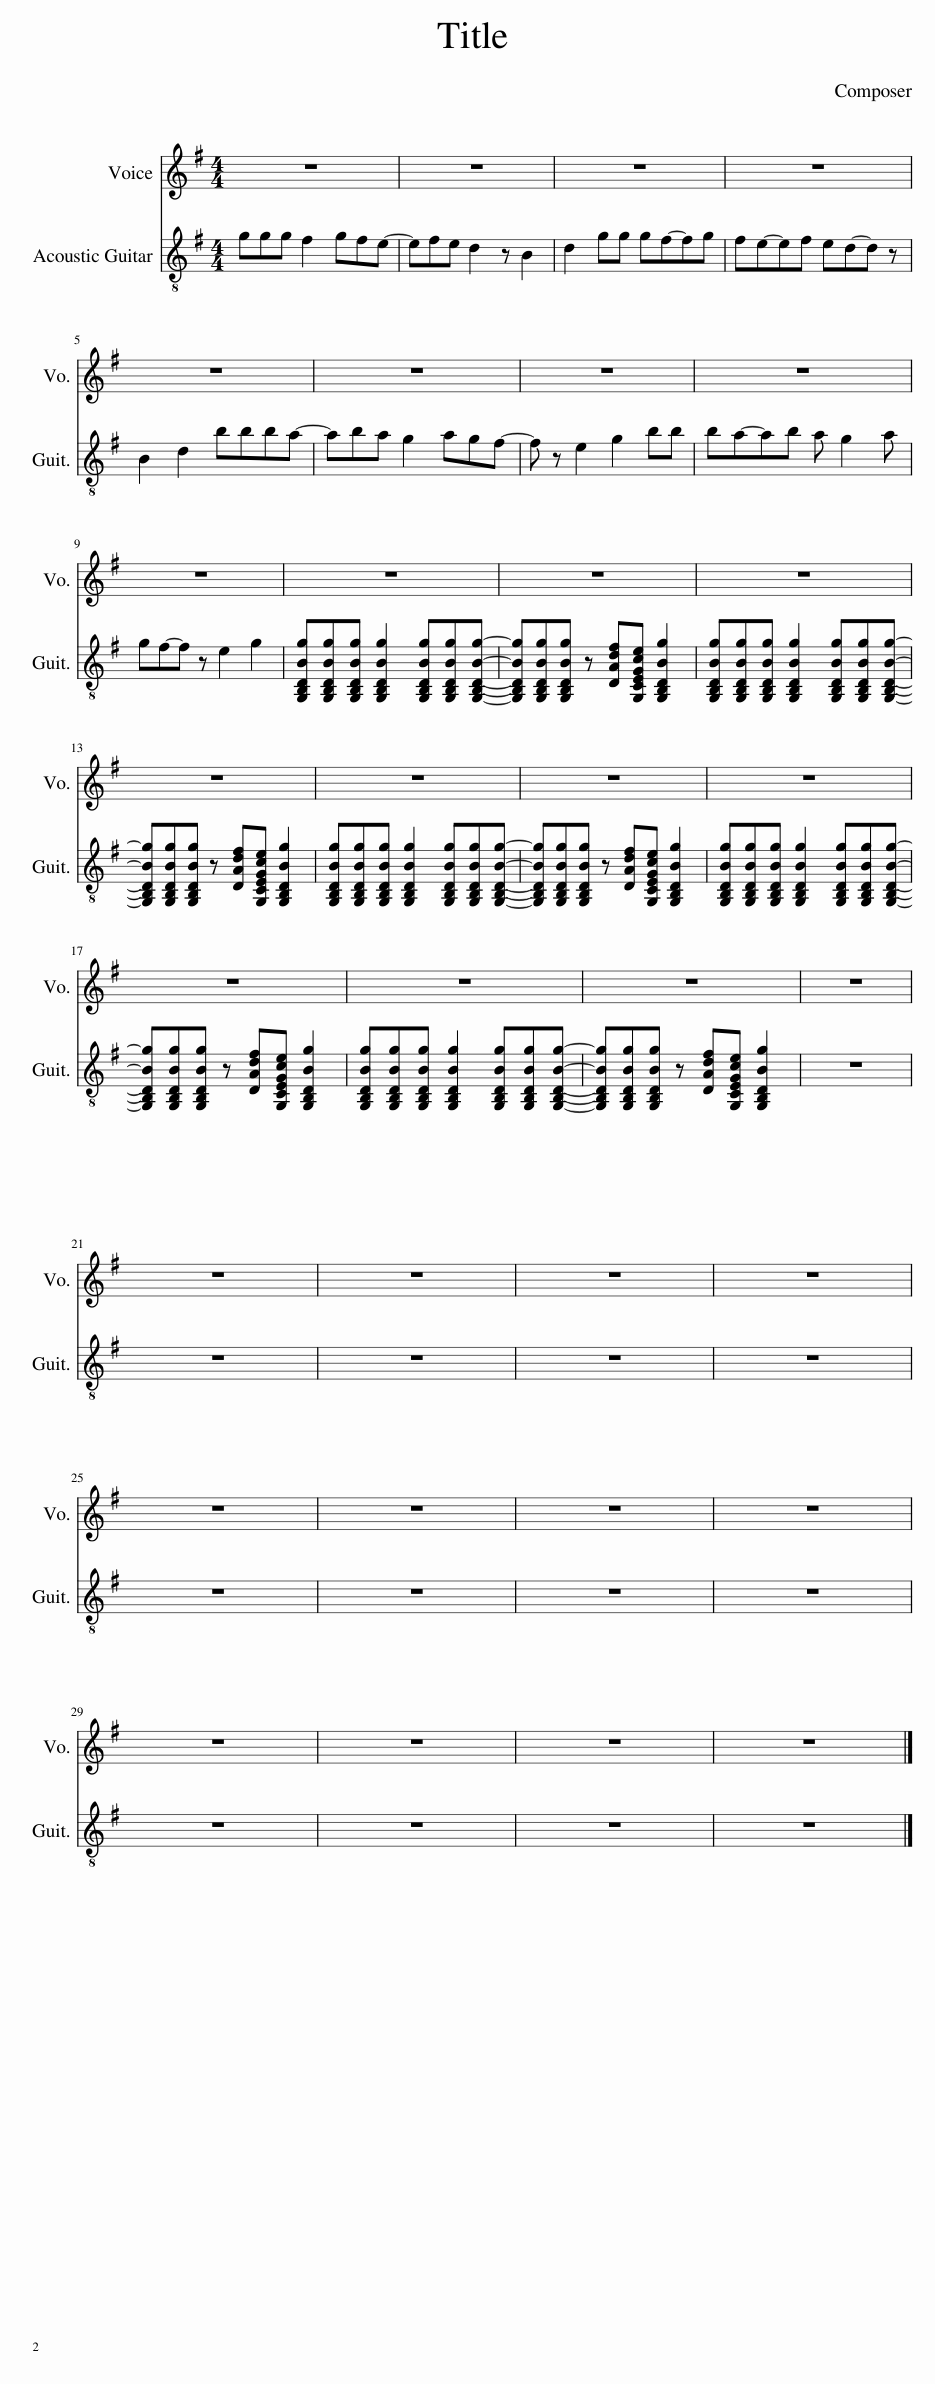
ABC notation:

X:1
L:1/8
M:4/4
I:linebreak $
K:G
V:1 treble-8
V:1
 ggg f2 gfe- | efe d2 z B2 | d2 gg gf-fg | fe-ef ed-d z |$ B2 d2 bbba- | %5
 aba g2 agf- | f z e2 g2 bb | ba-ab a g2 a |$ gf-f z e2 g2 | [G,B,DBg][G,B,DBg][G,B,DBg] [G,B,DBg]2 [G,B,DBg][G,B,DBg][G,B,DBg]- | %10
 [G,B,DBg][G,B,DBg][G,B,DBg] z [DAdf][G,CEGce] [G,B,DBg]2 | [G,B,DBg][G,B,DBg][G,B,DBg] [G,B,DBg]2 [G,B,DBg][G,B,DBg][G,B,DBg]- |$ [G,B,DBg][G,B,DBg][G,B,DBg] z [DAdf][G,CEGce] [G,B,DBg]2 | [G,B,DBg][G,B,DBg][G,B,DBg] [G,B,DBg]2 [G,B,DBg][G,B,DBg][G,B,DBg]- | [G,B,DBg][G,B,DBg][G,B,DBg] z [DAdf][G,CEGce] [G,B,DBg]2 | %15
 [G,B,DBg][G,B,DBg][G,B,DBg] [G,B,DBg]2 [G,B,DBg][G,B,DBg][G,B,DBg]- |$ [G,B,DBg][G,B,DBg][G,B,DBg] z [DAdf][G,CEGce] [G,B,DBg]2 | [G,B,DBg][G,B,DBg][G,B,DBg] [G,B,DBg]2 [G,B,DBg][G,B,DBg][G,B,DBg]- | [G,B,DBg][G,B,DBg][G,B,DBg] z [DAdf][G,CEGce] [G,B,DBg]2 | z8 |$ %20
 z8 | z8 | z8 | z8 |$ z8 | %25
 z8 | z8 | z8 |$ z8 | z8 | %30
 z8 | z8 |] %32
